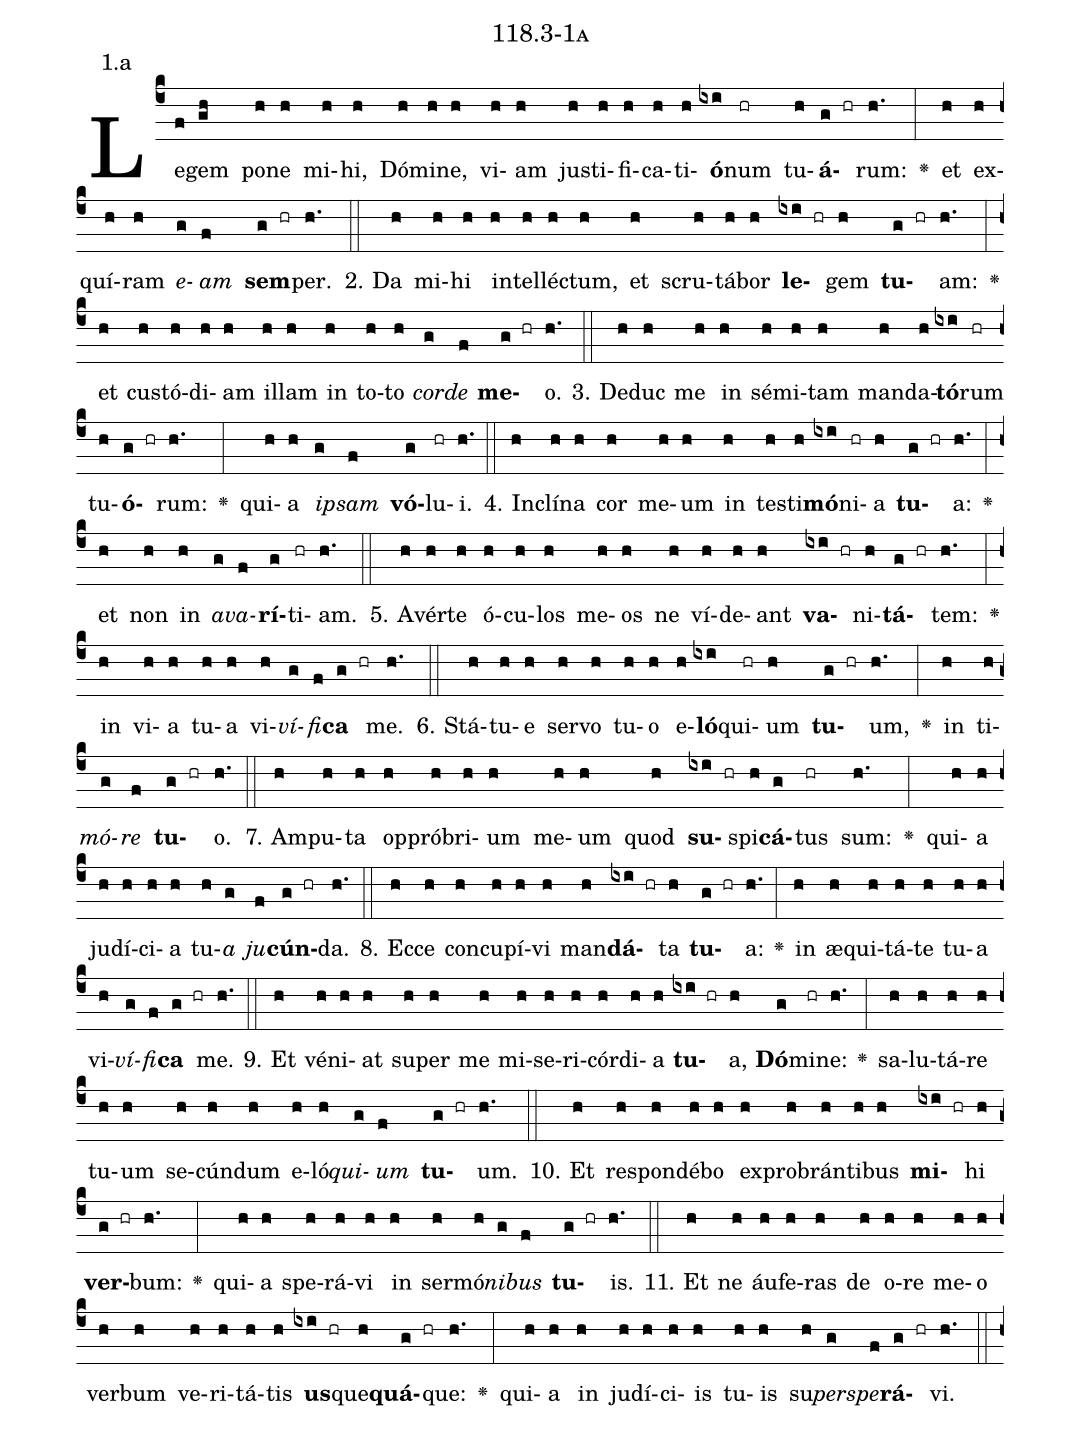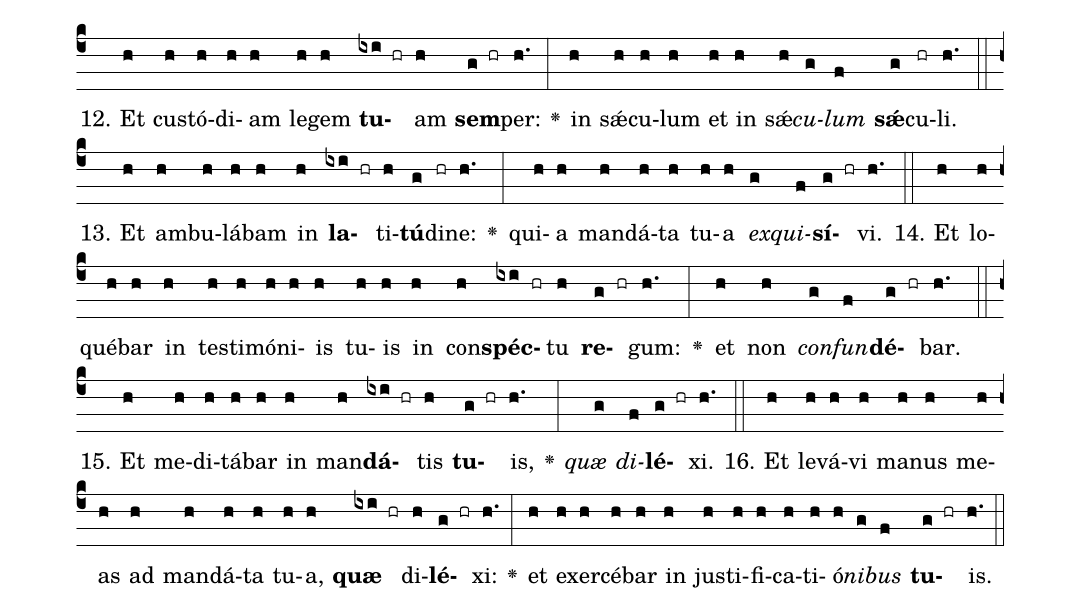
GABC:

name: 118.3-1a;
annotation: 1.a;
%%
(c4)Le(f)gem(gh) po(h)ne(h) mi(h)hi,(h) Dó(h)mi(h)ne,(h) vi(h)am(h) jus(h)ti(h)fi(h)ca(h)ti(h)<b>ó</b>(ixi)num(hr) tu(h)<b>á</b>(g hr)rum:(h.) <v>\greheightstar</v>(:) et(h) ex(h)quí(h)ram(h) <i>e</i>(g)<i>am</i>(f) <b>sem</b>(g hr)per.(h.) (::)
2. Da(h) mi(h)hi(h) in(h)tel(h)léc(h)tum,(h) et(h) scru(h)tá(h)bor(h) <b>le</b>(ixi hr)gem(h) <b>tu</b>(g hr)am:(h.) <v>\greheightstar</v>(:) et(h) cus(h)tó(h)di(h)am(h) il(h)lam(h) in(h) to(h)to(h) <i>cor</i>(g)<i>de</i>(f) <b>me</b>(g hr)o.(h.) (::)
3. De(h)duc(h) me(h) in(h) sé(h)mi(h)tam(h) man(h)da(h)<b>tó</b>(ixi)rum(hr) tu(h)<b>ó</b>(g hr)rum:(h.) <v>\greheightstar</v>(:) qui(h)a(h) <i>ip</i>(g)<i>sam</i>(f) <b>vó</b>(g)lu(hr)i.(h.) (::)
4. In(h)clí(h)na(h) cor(h) me(h)um(h) in(h) tes(h)ti(h)<b>mó</b>(ixi)ni(hr)a(h) <b>tu</b>(g hr)a:(h.) <v>\greheightstar</v>(:) et(h) non(h) in(h) <i>a</i>(g)<i>va</i>(f)<b>rí</b>(g)ti(hr)am.(h.) (::)
5. A(h)vér(h)te(h) ó(h)cu(h)los(h) me(h)os(h) ne(h) ví(h)de(h)ant(h) <b>va</b>(ixi hr)ni(h)<b>tá</b>(g hr)tem:(h.) <v>\greheightstar</v>(:) in(h) vi(h)a(h) tu(h)a(h) vi(h)<i>ví</i>(g)<i>fi</i>(f)<b>ca</b>(g hr) me.(h.) (::)
6. Stá(h)tu(h)e(h) ser(h)vo(h) tu(h)o(h) e(h)<b>ló</b>(ixi)qui(hr)um(h) <b>tu</b>(g hr)um,(h.) <v>\greheightstar</v>(:) in(h) ti(h)<i>mó</i>(g)<i>re</i>(f) <b>tu</b>(g hr)o.(h.) (::)
7. Am(h)pu(h)ta(h) op(h)pró(h)bri(h)um(h) me(h)um(h) quod(h) <b>su</b>(ixi hr)spi(h)<b>cá</b>(g)tus(hr) sum:(h.) <v>\greheightstar</v>(:) qui(h)a(h) ju(h)dí(h)ci(h)a(h) tu(h)<i>a</i>(g) <i>ju</i>(f)<b>cún</b>(g hr)da.(h.) (::)
8. Ec(h)ce(h) con(h)cu(h)pí(h)vi(h) man(h)<b>dá</b>(ixi hr)ta(h) <b>tu</b>(g hr)a:(h.) <v>\greheightstar</v>(:) in(h) æ(h)qui(h)tá(h)te(h) tu(h)a(h) vi(h)<i>ví</i>(g)<i>fi</i>(f)<b>ca</b>(g hr) me.(h.) (::)
9. Et(h) vé(h)ni(h)at(h) su(h)per(h) me(h) mi(h)se(h)ri(h)cór(h)di(h)a(h) <b>tu</b>(ixi hr)a,(h) <b>Dó</b>(g)mi(hr)ne:(h.) <v>\greheightstar</v>(:) sa(h)lu(h)tá(h)re(h) tu(h)um(h) se(h)cún(h)dum(h) e(h)ló(h)<i>qui</i>(g)<i>um</i>(f) <b>tu</b>(g hr)um.(h.) (::)
10. Et(h) re(h)spon(h)dé(h)bo(h) ex(h)pro(h)brán(h)ti(h)bus(h) <b>mi</b>(ixi hr)hi(h) <b>ver</b>(g hr)bum:(h.) <v>\greheightstar</v>(:) qui(h)a(h) spe(h)rá(h)vi(h) in(h) ser(h)mó(h)<i>ni</i>(g)<i>bus</i>(f) <b>tu</b>(g hr)is.(h.) (::)
11. Et(h) ne(h) áu(h)fe(h)ras(h) de(h) o(h)re(h) me(h)o(h) ver(h)bum(h) ve(h)ri(h)tá(h)tis(h) <b>us</b>(ixi hr)que(h)<b>quá</b>(g hr)que:(h.) <v>\greheightstar</v>(:) qui(h)a(h) in(h) ju(h)dí(h)ci(h)is(h) tu(h)is(h) su(h)<i>per</i>(g)<i>spe</i>(f)<b>rá</b>(g hr)vi.(h.) (::)
12. Et(h) cus(h)tó(h)di(h)am(h) le(h)gem(h) <b>tu</b>(ixi hr)am(h) <b>sem</b>(g hr)per:(h.) <v>\greheightstar</v>(:) in(h) sǽ(h)cu(h)lum(h) et(h) in(h) sǽ(h)<i>cu</i>(g)<i>lum</i>(f) <b>sǽ</b>(g)cu(hr)li.(h.) (::)
13. Et(h) am(h)bu(h)lá(h)bam(h) in(h) <b>la</b>(ixi hr)ti(h)<b>tú</b>(g)di(hr)ne:(h.) <v>\greheightstar</v>(:) qui(h)a(h) man(h)dá(h)ta(h) tu(h)a(h) <i>ex</i>(g)<i>qui</i>(f)<b>sí</b>(g hr)vi.(h.) (::)
14. Et(h) lo(h)qué(h)bar(h) in(h) tes(h)ti(h)mó(h)ni(h)is(h) tu(h)is(h) in(h) con(h)<b>spéc</b>(ixi hr)tu(h) <b>re</b>(g hr)gum:(h.) <v>\greheightstar</v>(:) et(h) non(h) <i>con</i>(g)<i>fun</i>(f)<b>dé</b>(g hr)bar.(h.) (::)
15. Et(h) me(h)di(h)tá(h)bar(h) in(h) man(h)<b>dá</b>(ixi hr)tis(h) <b>tu</b>(g hr)is,(h.) <v>\greheightstar</v>(:) <i>quæ</i>(g) <i>di</i>(f)<b>lé</b>(g hr)xi.(h.) (::)
16. Et(h) le(h)vá(h)vi(h) ma(h)nus(h) me(h)as(h) ad(h) man(h)dá(h)ta(h) tu(h)a,(h) <b>quæ</b>(ixi hr) di(h)<b>lé</b>(g hr)xi:(h.) <v>\greheightstar</v>(:) et(h) ex(h)er(h)cé(h)bar(h) in(h) jus(h)ti(h)fi(h)ca(h)ti(h)ó(h)<i>ni</i>(g)<i>bus</i>(f) <b>tu</b>(g hr)is.(h.) (::)
